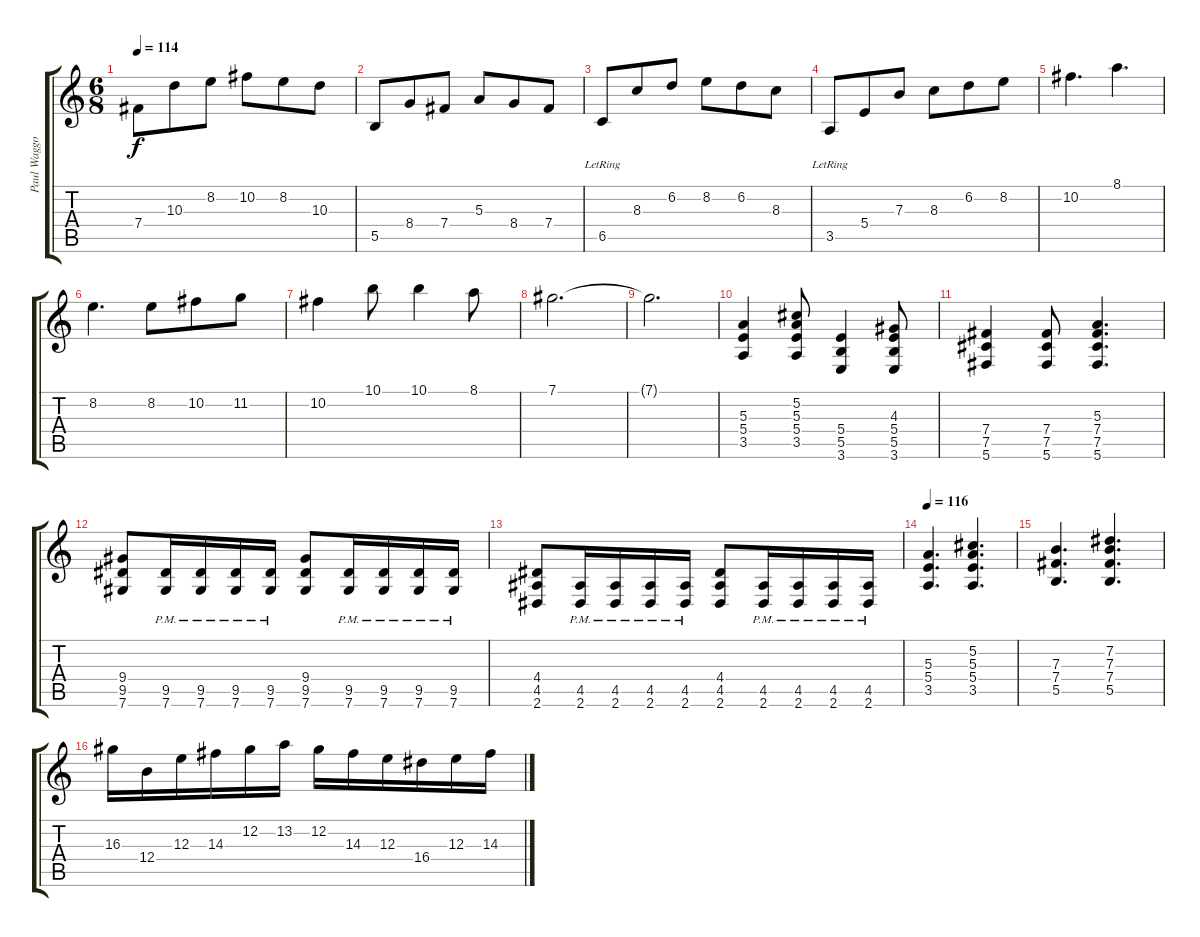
\track ("Paul Waggoner" "Paul Waggo") {instrument overdrivenguitar}
\staff {score tabs}
\tuning (Db4 Ab3 E3 B2 Gb2 Db2) {hide}
\ts (6 8)
\tempo 114
\clef g2
\ks c
7.4.8{dy f} 10.3.8 8.2.8 10.2.8 8.2.8 10.3.8 |
5.5.8 8.4.8 7.4.8 5.3.8 8.4.8 7.4.8 |
6.5{lr}.8 8.3.8 6.2.8 8.2.8 6.2.8 8.3.8 |
3.5{lr}.8 5.4.8 7.3.8 8.3.8 6.2.8 8.2.8 |
10.2.4{d} 8.1.4{d} |
8.2.4{d} 8.2.8 10.2.8 11.2.8 |
10.2.4 10.1.8 10.1.4 8.1.8 |
7.1.2{d} |
7.1{t}.2{d} |
(5.3 5.4 3.5).4 (5.2 5.3 5.4 3.5).8 (5.4 5.5 3.6).4 (4.3 5.4 5.5 3.6).8 |
(7.4 7.5 5.6).4 (7.4 7.5 5.6).8 (5.3 7.4 7.5 5.6).4{d} |
(9.4 9.5 7.6).8 (9.5{pm} 7.6{pm}).16 (9.5{pm} 7.6{pm}).16 (9.5{pm} 7.6{pm}).16 (9.5{pm} 7.6{pm}).16 (9.4 9.5 7.6).8 (9.5{pm} 7.6{pm}).16 (9.5{pm} 7.6{pm}).16 (9.5{pm} 7.6{pm}).16 (9.5{pm} 7.6{pm}).16 |
(4.4 4.5 2.6).8 (4.5{pm} 2.6{pm}).16 (4.5{pm} 2.6{pm}).16 (4.5{pm} 2.6{pm}).16 (4.5{pm} 2.6{pm}).16 (4.4 4.5 2.6).8 (4.5{pm} 2.6{pm}).16 (4.5{pm} 2.6{pm}).16 (4.5{pm} 2.6{pm}).16 (4.5{pm} 2.6{pm}).16 |
\tempo 116
(5.3 5.4 3.5).4{d} (5.2 5.3 5.4 3.5).4{d} |
(7.3 7.4 5.5).4{d} (7.2 7.3 7.4 5.5).4{d} |
16.3.16 12.4.16 12.3.16 14.3.16 12.2.16 13.2.16 12.2.16 14.3.16 12.3.16 16.4.16 12.3.16 14.3.16
